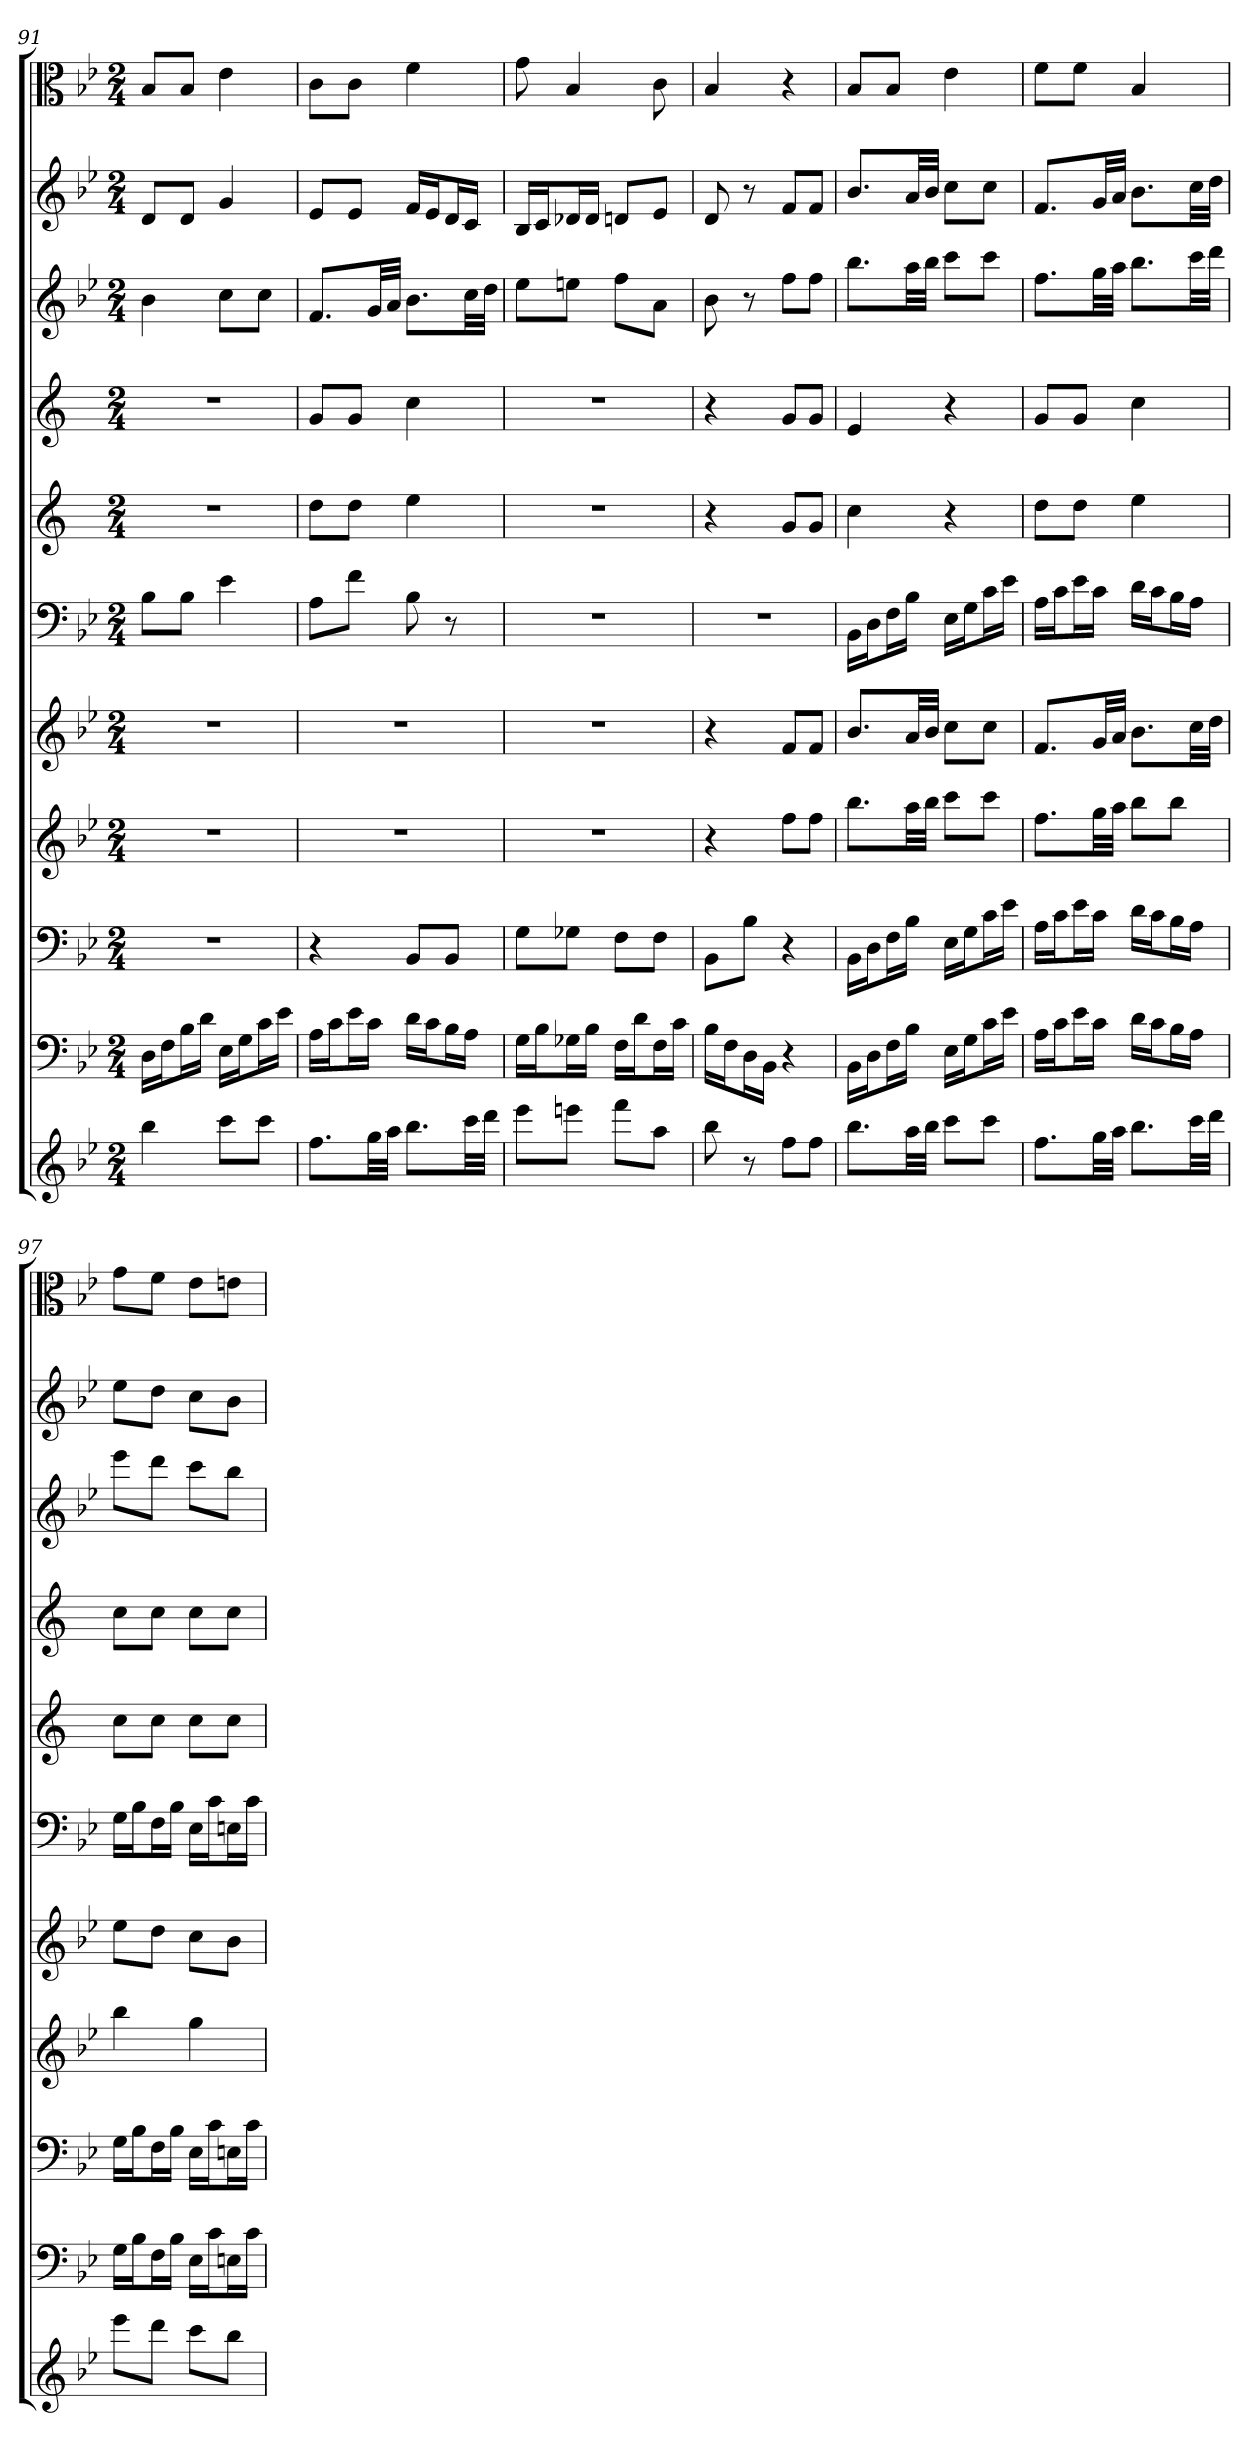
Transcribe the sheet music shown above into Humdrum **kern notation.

**kern	**kern	**kern	**kern	**kern	**kern	**kern	**kern	**kern	**kern	**kern
*part11	*part10	*part9	*part8	*part7	*part6	*part5	*part4	*part3	*part2	*part1
*staff11	*staff10	*staff9	*staff8	*staff7	*staff6	*staff5	*staff4	*staff3	*staff2	*staff1
*	*clefF4	*clefF4	*	*	*clefF4	*	*	*	*	*clefC3
*k[b-e-]	*k[b-e-]	*k[b-e-]	*k[b-e-]	*k[b-e-]	*k[b-e-]	*k[]	*k[]	*k[b-e-]	*k[b-e-]	*k[b-e-]
*B-:	*B-:	*B-:	*B-:	*B-:	*B-:	*	*	*B-:	*B-:	*B-:
*M2/4	*M2/4	*M2/4	*M2/4	*M2/4	*M2/4	*M2/4	*M2/4	*M2/4	*M2/4	*M2/4
=91	=91	=91	=91	=91	=91	=91	=91	=91	=91	=91
4bb-	16D\LL	2r	2r	2r	8B-\L	2r	2r	4b-	8dL	8B-/L
.	16F\J	.	.	.	.	.	.	.	.	.
.	16B-\L	.	.	.	8B-\J	.	.	.	8dJ	8B-/J
.	16d\JJ	.	.	.	.	.	.	.	.	.
8cccL	16E-\LL	.	.	.	4e-	.	.	8ccL	4g	4e-
.	16G\J	.	.	.	.	.	.	.	.	.
8cccJ	16c\L	.	.	.	.	.	.	8ccJ	.	.
.	16e-\JJ	.	.	.	.	.	.	.	.	.
=92	=92	=92	=92	=92	=92	=92	=92	=92	=92	=92
8.ffL	16A\LL	4r	2r	2r	8A\L	8ddL	8gL	8.fL	8e-L	8c\L
.	16c\J	.	.	.	.	.	.	.	.	.
.	16e-\L	.	.	.	8f\J	8ddJ	8gJ	.	8e-J	8c\J
32ggLL	16c\JJ	.	.	.	.	.	.	32gLL	.	.
32aaJJJ	.	.	.	.	.	.	.	32aJJJ	.	.
8.bb-L	16d\LL	8BB-/L	.	.	8B-	4ee	4cc	8.b-L	16fLL	4f
.	16c\J	.	.	.	.	.	.	.	16e-J	.
.	16B-\L	8BB-/J	.	.	8r	.	.	.	16dL	.
32cccLL	16A\JJ	.	.	.	.	.	.	32ccLL	16cJJ	.
32dddJJJ	.	.	.	.	.	.	.	32ddJJJ	.	.
=93	=93	=93	=93	=93	=93	=93	=93	=93	=93	=93
8eee-L	16G\LL	8G\L	2r	2r	2r	2r	2r	8ee-L	16B-LL	8g
.	16B-\J	.	.	.	.	.	.	.	16cJ	.
8eeenJ	16G-X\L	8G-X\J	.	.	.	.	.	8eenJ	16d-XL	4B-
.	16B-\JJ	.	.	.	.	.	.	.	16d-JJ	.
8fffL	16F\LL	8F\L	.	.	.	.	.	8ffL	8dnL	.
.	16d\J	.	.	.	.	.	.	.	.	.
8aaJ	16F\L	8F\J	.	.	.	.	.	8aJ	8e-J	8c
.	16c\JJ	.	.	.	.	.	.	.	.	.
=94	=94	=94	=94	=94	=94	=94	=94	=94	=94	=94
8bb-	16B-\LL	8BB-\L	4r	4r	2r	4r	4r	8b-	8d	4B-
.	16F\J	.	.	.	.	.	.	.	.	.
8r	16D\L	8B-\J	.	.	.	.	.	8r	8r	.
.	16BB-\JJ	.	.	.	.	.	.	.	.	.
8ffL	4r	4r	8ffL	8fL	.	8gL	8gL	8ffL	8fL	4r
8ffJ	.	.	8ffJ	8fJ	.	8gJ	8gJ	8ffJ	8fJ	.
=95	=95	=95	=95	=95	=95	=95	=95	=95	=95	=95
8.bb-L	16BB-\LL	16BB-\LL	8.bb-L	8.b-L	16BB-\LL	4cc	4e	8.bb-L	8.b-L	8B-/L
.	16D\J	16D\J	.	.	16D\J	.	.	.	.	.
.	16F\L	16F\L	.	.	16F\L	.	.	.	.	8B-/J
32aaLL	16B-\JJ	16B-\JJ	32aaLL	32aLL	16B-\JJ	.	.	32aaLL	32aLL	.
32bb-JJJ	.	.	32bb-JJJ	32b-JJJ	.	.	.	32bb-JJJ	32b-JJJ	.
8cccL	16E-\LL	16E-\LL	8cccL	8ccL	16E-\LL	4r	4r	8cccL	8ccL	4e-
.	16G\J	16G\J	.	.	16G\J	.	.	.	.	.
8cccJ	16c\L	16c\L	8cccJ	8ccJ	16c\L	.	.	8cccJ	8ccJ	.
.	16e-\JJ	16e-\JJ	.	.	16e-\JJ	.	.	.	.	.
=96	=96	=96	=96	=96	=96	=96	=96	=96	=96	=96
8.ffL	16A\LL	16A\LL	8.ffL	8.fL	16A\LL	8ddL	8gL	8.ffL	8.fL	8f\L
.	16c\J	16c\J	.	.	16c\J	.	.	.	.	.
.	16e-\L	16e-\L	.	.	16e-\L	8ddJ	8gJ	.	.	8f\J
32ggLL	16c\JJ	16c\JJ	32ggLL	32gLL	16c\JJ	.	.	32ggLL	32gLL	.
32aaJJJ	.	.	32aaJJJ	32aJJJ	.	.	.	32aaJJJ	32aJJJ	.
8.bb-L	16d\LL	16d\LL	8bb-L	8.b-L	16d\LL	4ee	4cc	8.bb-L	8.b-L	4B-
.	16c\J	16c\J	.	.	16c\J	.	.	.	.	.
.	16B-\L	16B-\L	8bb-J	.	16B-\L	.	.	.	.	.
32cccLL	16A\JJ	16A\JJ	.	32ccLL	16A\JJ	.	.	32cccLL	32ccLL	.
32dddJJJ	.	.	.	32ddJJJ	.	.	.	32dddJJJ	32ddJJJ	.
=97	=97	=97	=97	=97	=97	=97	=97	=97	=97	=97
8eee-L	16G\LL	16G\LL	4bb-	8ee-L	16G\LL	8ccL	8ccL	8eee-L	8ee-L	8g\L
.	16B-\J	16B-\J	.	.	16B-\J	.	.	.	.	.
8dddJ	16F\L	16F\L	.	8ddJ	16F\L	8ccJ	8ccJ	8dddJ	8ddJ	8f\J
.	16B-\JJ	16B-\JJ	.	.	16B-\JJ	.	.	.	.	.
8cccL	16E-\LL	16E-\LL	4gg	8ccL	16E-\LL	8ccL	8ccL	8cccL	8ccL	8e-\L
.	16c\J	16c\J	.	.	16c\J	.	.	.	.	.
8bb-J	16En\L	16En\L	.	8b-J	16En\L	8ccJ	8ccJ	8bb-J	8b-J	8en\J
.	16c\JJ	16c\JJ	.	.	16c\JJ	.	.	.	.	.
=	=	=	=	=	=	=	=	=	=	=
*-	*-	*-	*-	*-	*-	*-	*-	*-	*-	*-
